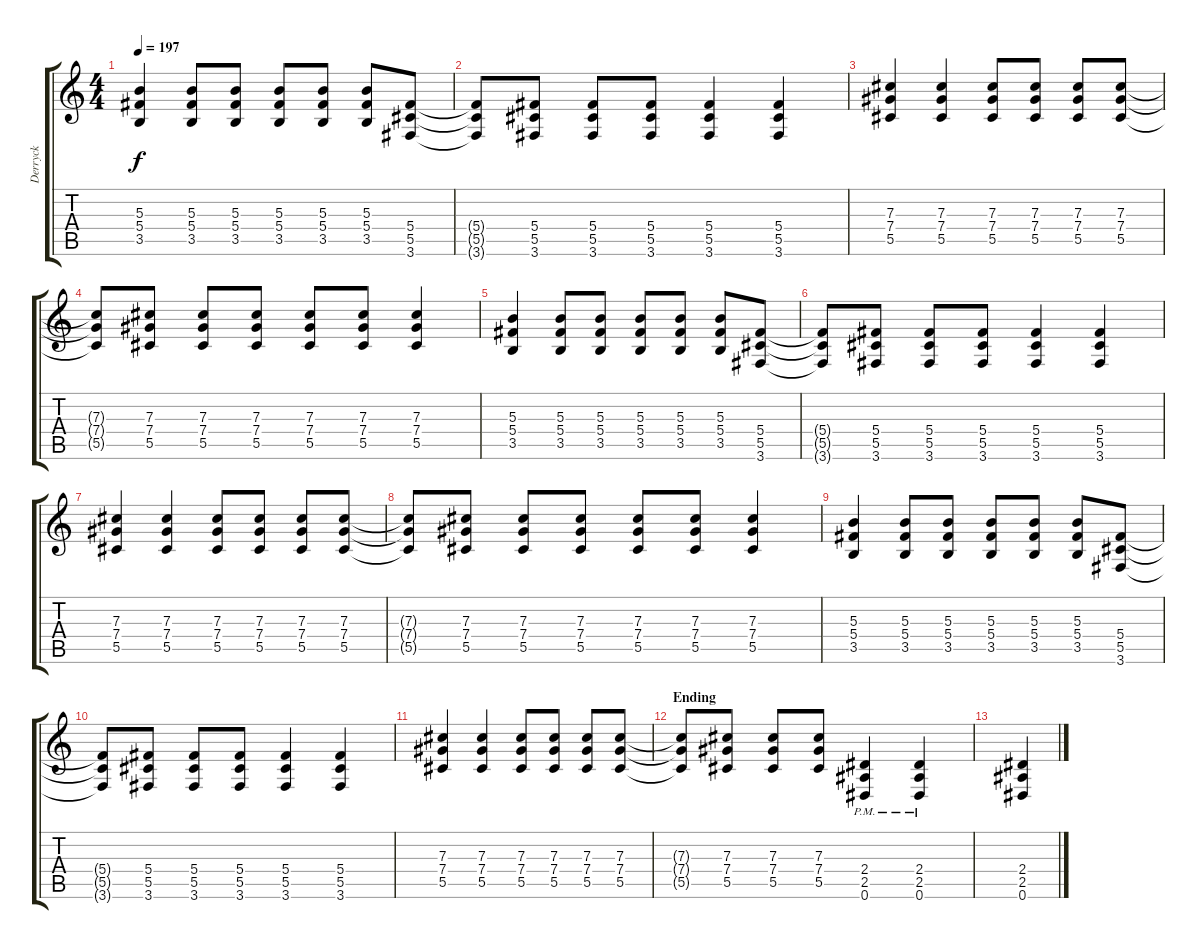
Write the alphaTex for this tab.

\track ("Derryck" "Derryck") {instrument distortionguitar}
\staff {score tabs}
\tuning (Eb4 Bb3 Gb3 Db3 Ab2 Eb2) {hide}
\ts (4 4)
\tempo 197
\clef g2
\ks c
(5.3 5.4 3.5).4{dy f} (5.3 5.4 3.5).8 (5.3 5.4 3.5).8 (5.3 5.4 3.5).8 (5.3 5.4 3.5).8 (5.3 5.4 3.5).8 (5.4 5.5 3.6).8 |
(5.4{t} 5.5{t} 3.6{t}).8 (5.4 5.5 3.6).8 (5.4 5.5 3.6).8 (5.4 5.5 3.6).8 (5.4 5.5 3.6).4 (5.4 5.5 3.6).4 |
(7.3 7.4 5.5).4 (7.3 7.4 5.5).4 (7.3 7.4 5.5).8 (7.3 7.4 5.5).8 (7.3 7.4 5.5).8 (7.3 7.4 5.5).8 |
(7.3{t} 7.4{t} 5.5{t}).8 (7.3 7.4 5.5).8 (7.3 7.4 5.5).8 (7.3 7.4 5.5).8 (7.3 7.4 5.5).8 (7.3 7.4 5.5).8 (7.3 7.4 5.5).4 |
(5.3 5.4 3.5).4 (5.3 5.4 3.5).8 (5.3 5.4 3.5).8 (5.3 5.4 3.5).8 (5.3 5.4 3.5).8 (5.3 5.4 3.5).8 (5.4 5.5 3.6).8 |
(5.4{t} 5.5{t} 3.6{t}).8 (5.4 5.5 3.6).8 (5.4 5.5 3.6).8 (5.4 5.5 3.6).8 (5.4 5.5 3.6).4 (5.4 5.5 3.6).4 |
(7.3 7.4 5.5).4 (7.3 7.4 5.5).4 (7.3 7.4 5.5).8 (7.3 7.4 5.5).8 (7.3 7.4 5.5).8 (7.3 7.4 5.5).8 |
(7.3{t} 7.4{t} 5.5{t}).8 (7.3 7.4 5.5).8 (7.3 7.4 5.5).8 (7.3 7.4 5.5).8 (7.3 7.4 5.5).8 (7.3 7.4 5.5).8 (7.3 7.4 5.5).4 |
(5.3 5.4 3.5).4 (5.3 5.4 3.5).8 (5.3 5.4 3.5).8 (5.3 5.4 3.5).8 (5.3 5.4 3.5).8 (5.3 5.4 3.5).8 (5.4 5.5 3.6).8 |
(5.4{t} 5.5{t} 3.6{t}).8 (5.4 5.5 3.6).8 (5.4 5.5 3.6).8 (5.4 5.5 3.6).8 (5.4 5.5 3.6).4 (5.4 5.5 3.6).4 |
(7.3 7.4 5.5).4 (7.3 7.4 5.5).4 (7.3 7.4 5.5).8 (7.3 7.4 5.5).8 (7.3 7.4 5.5).8 (7.3 7.4 5.5).8 |
\section ("" "Ending")
(7.3{t} 7.4{t} 5.5{t}).8 (7.3 7.4 5.5).8 (7.3 7.4 5.5).8 (7.3 7.4 5.5).8 (2.4{pm} 2.5{pm} 0.6{pm}).4 (2.4{pm} 2.5{pm} 0.6{pm}).4 |
(2.4 2.5 0.6).4
